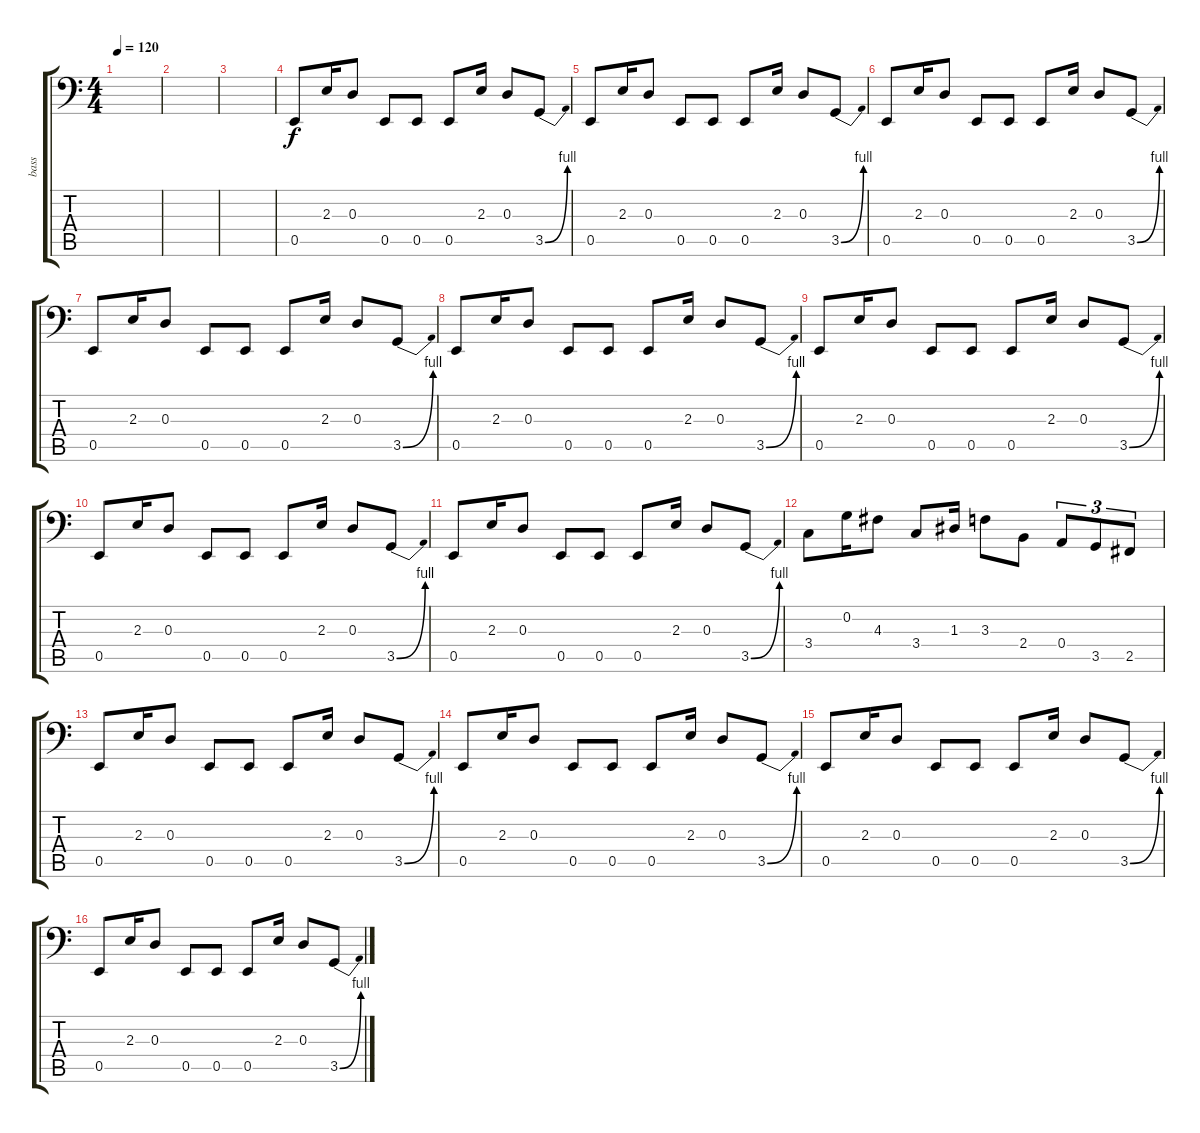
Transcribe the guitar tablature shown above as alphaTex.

\track ("bass" "bass") {instrument slapbass1}
\staff {score tabs}
\tuning (C3 G2 D2 A1 E1 B0) {hide}
\ts (4 4)
\tempo 120
\clef f4
\ks c
|
|
|
0.5.8 2.3.16 0.3.8 0.5.8 0.5.8 0.5.8 2.3.16 0.3.8 3.5{be (bend 0 0 60 4)}.8 |
0.5.8 2.3.16 0.3.8 0.5.8 0.5.8 0.5.8 2.3.16 0.3.8 3.5{be (bend 0 0 60 4)}.8 |
0.5.8 2.3.16 0.3.8 0.5.8 0.5.8 0.5.8 2.3.16 0.3.8 3.5{be (bend 0 0 60 4)}.8 |
0.5.8 2.3.16 0.3.8 0.5.8 0.5.8 0.5.8 2.3.16 0.3.8 3.5{be (bend 0 0 60 4)}.8 |
0.5.8 2.3.16 0.3.8 0.5.8 0.5.8 0.5.8 2.3.16 0.3.8 3.5{be (bend 0 0 60 4)}.8 |
0.5.8 2.3.16 0.3.8 0.5.8 0.5.8 0.5.8 2.3.16 0.3.8 3.5{be (bend 0 0 60 4)}.8 |
0.5.8 2.3.16 0.3.8 0.5.8 0.5.8 0.5.8 2.3.16 0.3.8 3.5{be (bend 0 0 60 4)}.8 |
0.5.8 2.3.16 0.3.8 0.5.8 0.5.8 0.5.8 2.3.16 0.3.8 3.5{be (bend 0 0 60 4)}.8 |
3.4.8 0.2.16 4.3.8 3.4.8 1.3.16 3.3.8 2.4.8 0.4.8{tu (3 2)} 3.5.8{tu (3 2)} 2.5.8{tu (3 2)} |
0.5.8 2.3.16 0.3.8 0.5.8 0.5.8 0.5.8 2.3.16 0.3.8 3.5{be (bend 0 0 60 4)}.8 |
0.5.8 2.3.16 0.3.8 0.5.8 0.5.8 0.5.8 2.3.16 0.3.8 3.5{be (bend 0 0 60 4)}.8 |
0.5.8 2.3.16 0.3.8 0.5.8 0.5.8 0.5.8 2.3.16 0.3.8 3.5{be (bend 0 0 60 4)}.8 |
0.5.8 2.3.16 0.3.8 0.5.8 0.5.8 0.5.8 2.3.16 0.3.8 3.5{be (bend 0 0 60 4)}.8
